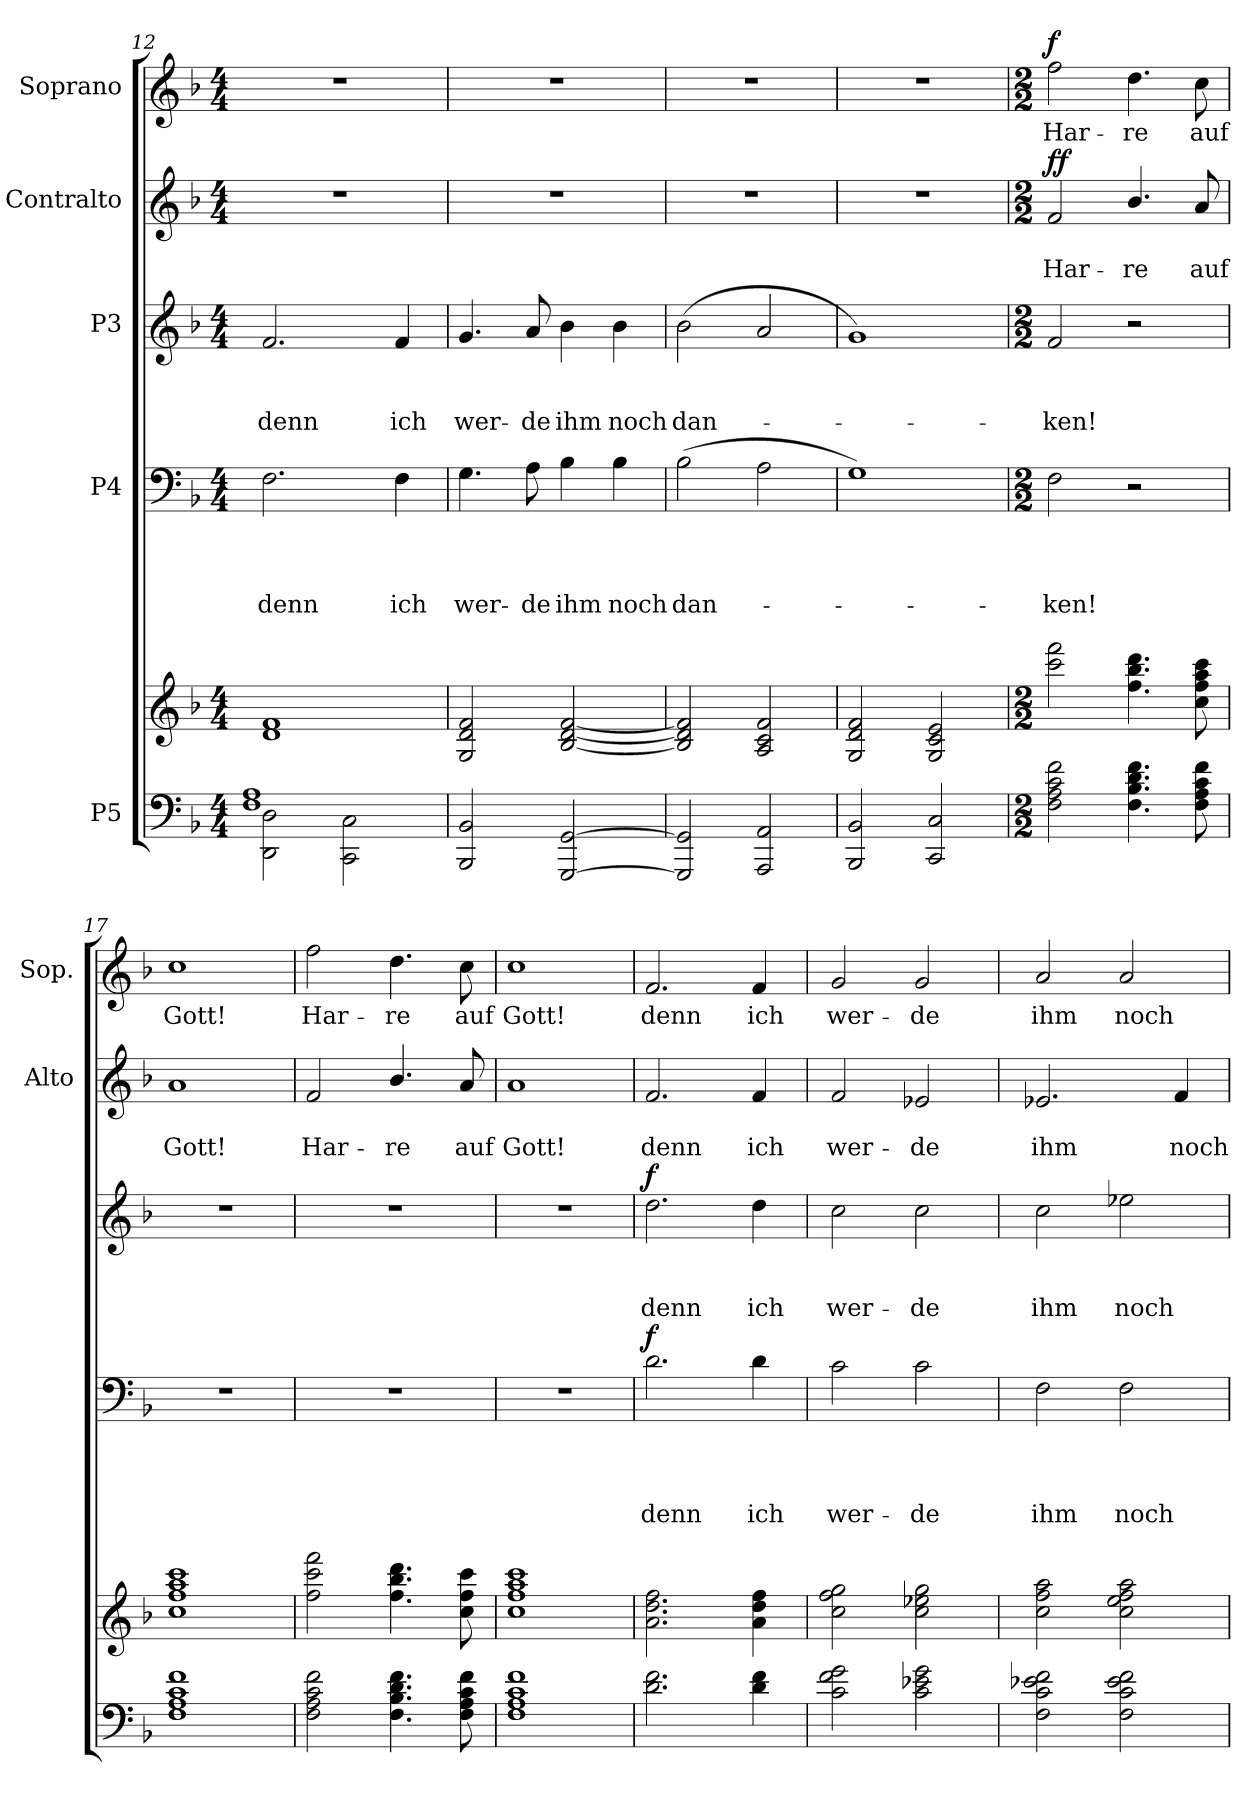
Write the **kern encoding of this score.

**kern	**kern	**kern	**text	**text	**text	**text	**dynam	**kern	**text	**text	**text	**dynam	**kern	**text	**text	**dynam	**kern	**text	**dynam
*part5	*part5	*part4	*part4	*part4	*part4	*part4	*part4	*part3	*part3	*part3	*part3	*part3	*part2	*part2	*part2	*part2	*part1	*part1	*part1
*staff6	*staff5	*staff4	*staff4	*staff4	*staff4	*staff4	*staff4	*staff3	*staff3	*staff3	*staff3	*staff3	*staff2	*staff2	*staff2	*staff2	*staff1	*staff1	*staff1
*I"P5	*	*I"P4	*	*	*	*	*	*I"P3	*	*	*	*	*I"Contralto	*	*	*	*I"Soprano	*	*
*	*	*	*	*	*	*	*	*	*	*	*	*	*I'Alto	*	*	*	*I'Sop.	*	*
*clefF4	*clefG2	*clefF4	*	*	*	*	*	*clefG2	*	*	*	*	*clefG2	*	*	*	*clefG2	*	*
*	*	*	*	*	*	*	*	*ITrd7c12	*	*	*	*	*	*	*	*	*	*	*
*k[b-]	*k[b-]	*k[b-]	*	*	*	*	*	*k[b-]	*	*	*	*	*k[b-]	*	*	*	*k[b-]	*	*
*F:	*F:	*F:	*	*	*	*	*	*F:	*	*	*	*	*F:	*	*	*	*F:	*	*
*M4/4	*M4/4	*M4/4	*	*	*	*	*	*M4/4	*	*	*	*	*M4/4	*	*	*	*M4/4	*	*
=12	=12	=12	=12	=12	=12	=12	=12	=12	=12	=12	=12	=12	=12	=12	=12	=12	=12	=12	=12
*^	*^	*	*	*	*	*	*	*	*	*	*	*	*	*	*	*	*	*	*
!	!	!	!	!	!	!	!	!LO:LY:b	!	!	!	!	!LO:LY:b	!	!	!	!	!	!	!	!
2DD\ 2D\	1F 1A	1ryy	1d 1f	2.F\	.	.	.	denn	.	2.F/	.	.	denn	.	1r	.	.	.	1r	.	.
2CC\ 2C\	.	.	.	.	.	.	.	.	.	.	.	.	.	.	.	.	.	.	.	.	.
!	!	!	!	!	!	!	!	!LO:LY:b	!	!	!	!	!LO:LY:b	!	!	!	!	!	!	!	!
.	.	.	.	4F\	.	.	.	ich	.	4F/	.	.	ich	.	.	.	.	.	.	.	.
=13	=13	=13	=13	=13	=13	=13	=13	=13	=13	=13	=13	=13	=13	=13	=13	=13	=13	=13	=13	=13	=13
!	!	!	!	!	!	!	!	!LO:LY:b	!	!	!	!	!LO:LY:b	!	!	!	!	!	!	!	!
2BBB-/ 2BB-/	1ryy	1ryy	2G/ 2d/ 2f/	4.G\	.	.	.	wer-	.	4.G/	.	.	wer-	.	1r	.	.	.	1r	.	.
!	!	!	!	!	!	!	!	!LO:LY:b	!	!	!	!	!LO:LY:b	!	!	!	!	!	!	!	!
.	.	.	.	8A\	.	.	.	-de	.	8A/	.	.	-de	.	.	.	.	.	.	.	.
!	!	!	!	!	!	!	!	!LO:LY:b	!	!	!	!	!LO:LY:b	!	!	!	!	!	!	!	!
[<2GGG/ [>2GG/	.	.	[<2B-/ [<2d/ [>2f/	4B-\	.	.	.	ihm	.	4B-\	.	.	ihm	.	.	.	.	.	.	.	.
!	!	!	!	!	!	!	!	!LO:LY:b	!	!	!	!	!LO:LY:b	!	!	!	!	!	!	!	!
.	.	.	.	4B-\	.	.	.	noch	.	4B-\	.	.	noch	.	.	.	.	.	.	.	.
=14	=14	=14	=14	=14	=14	=14	=14	=14	=14	=14	=14	=14	=14	=14	=14	=14	=14	=14	=14	=14	=14
!	!	!	!	!	!	!	!	!LO:LY:b	!	!	!	!	!LO:LY:b	!	!	!	!	!	!	!	!
2GGG/] 2GG/]	1ryy	1ryy	2B-/] 2d/] 2f/]	(>2B-\	.	.	.	dan-	.	(>2B-\	.	.	dan-	.	1r	.	.	.	1r	.	.
2AAA/ 2AA/	.	.	2A/ 2c/ 2f/	2A\	.	.	.	.	.	2A/	.	.	.	.	.	.	.	.	.	.	.
=15	=15	=15	=15	=15	=15	=15	=15	=15	=15	=15	=15	=15	=15	=15	=15	=15	=15	=15	=15	=15	=15
2BBB-/ 2BB-/	1ryy	1ryy	2G/ 2d/ 2f/	1G)	.	.	.	.	.	1G)	.	.	.	.	1r	.	.	.	1r	.	.
2CC/ 2C/	.	.	2G/ 2c/ 2e/	.	.	.	.	.	.	.	.	.	.	.	.	.	.	.	.	.	.
!!LO:PB:g=z
=16	=16	=16	=16	=16	=16	=16	=16	=16	=16	=16	=16	=16	=16	=16	=16	=16	=16	=16	=16	=16	=16
*M2/2	*	*M2/2	*	*M2/2	*	*	*	*	*	*M2/2	*	*	*	*	*M2/2	*	*	*	*M2/2	*	*
*	*	*MM184	*	*MM184	*	*	*	*	*	*MM184	*	*	*	*	*MM184	*	*	*	*MM184	*	*
!	!	!	!	!	!	!	!	!LO:LY:b	!	!	!	!	!LO:LY:b	!	!	!	!LO:LY:b	!LO:DY:a	!	!LO:LY:b	!
!	!	!	!	!	!	!	!	!	!	!	!	!	!	!	!	!	!	!LO:DY:n=1:a	!	!	!LO:DY:a
2F\ 2A\ 2c\ 2f\	1ryy	1ryy	2ccc\ 2fff\	2F\	.	.	.	-ken!	.	2F/	.	.	-ken!	.	2f/	.	Har-	f f	2ff\	Har-	f
!	!	!	!	!	!	!	!	!	!	!	!	!	!	!	!	!	!LO:LY:b	!	!	!LO:LY:b	!
4.F\ 4.B-\ 4.d\ 4.f\	.	.	4.ff\ 4.bb-\ 4.ddd\	2r	.	.	.	.	.	2r	.	.	.	.	4.b-/	.	-re	.	4.dd\	-re	.
!	!	!	!	!	!	!	!	!	!	!	!	!	!	!	!	!	!LO:LY:b	!	!	!LO:LY:b	!
8F\ 8A\ 8c\ 8f\	.	.	8cc\ 8ff\ 8aa\ 8ccc\	.	.	.	.	.	.	.	.	.	.	.	8a/	.	auf	.	8cc\	auf	.
=17	=17	=17	=17	=17	=17	=17	=17	=17	=17	=17	=17	=17	=17	=17	=17	=17	=17	=17	=17	=17	=17
!	!	!	!	!	!	!	!	!	!	!	!	!	!	!	!	!	!LO:LY:b	!	!	!LO:LY:b	!
1F 1A 1c 1f	1ryy	1ryy	1cc 1ff 1aa 1ccc	1r	.	.	.	.	.	1r	.	.	.	.	1a	.	Gott!	.	1cc	Gott!	.
=18	=18	=18	=18	=18	=18	=18	=18	=18	=18	=18	=18	=18	=18	=18	=18	=18	=18	=18	=18	=18	=18
!	!	!	!	!	!	!	!	!	!	!	!	!	!	!	!	!	!LO:LY:b	!	!	!LO:LY:b	!
2F\ 2A\ 2c\ 2f\	1ryy	1ryy	2ff\ 2ccc\ 2fff\	1r	.	.	.	.	.	1r	.	.	.	.	2f/	.	Har-	.	2ff\	Har-	.
!	!	!	!	!	!	!	!	!	!	!	!	!	!	!	!	!	!LO:LY:b	!	!	!LO:LY:b	!
4.F\ 4.B-\ 4.d\ 4.f\	.	.	4.ff\ 4.bb-\ 4.ddd\	.	.	.	.	.	.	.	.	.	.	.	4.b-/	.	-re	.	4.dd\	-re	.
!	!	!	!	!	!	!	!	!	!	!	!	!	!	!	!	!	!LO:LY:b	!	!	!LO:LY:b	!
8F\ 8A\ 8c\ 8f\	.	.	8cc\ 8ff\ 8ccc\	.	.	.	.	.	.	.	.	.	.	.	8a/	.	auf	.	8cc\	auf	.
=19	=19	=19	=19	=19	=19	=19	=19	=19	=19	=19	=19	=19	=19	=19	=19	=19	=19	=19	=19	=19	=19
!	!	!	!	!	!	!	!	!	!	!	!	!	!	!	!	!	!LO:LY:b	!	!	!LO:LY:b	!
1F 1A 1c 1f	1ryy	1ryy	1cc 1ff 1aa 1ccc	1r	.	.	.	.	.	1r	.	.	.	.	1a	.	Gott!	.	1cc	Gott!	.
=20	=20	=20	=20	=20	=20	=20	=20	=20	=20	=20	=20	=20	=20	=20	=20	=20	=20	=20	=20	=20	=20
!	!	!	!	!	!	!	!	!LO:LY:b	!LO:DY:a	!	!	!	!LO:LY:b	!LO:DY:a	!	!	!LO:LY:b	!	!	!LO:LY:b	!
2.d\ 2.f\	1ryy	1ryy	2.a\ 2.dd\ 2.ff\	2.d\	.	.	.	denn	f	2.d\	.	.	denn	f	2.f/	.	denn	.	2.f/	denn	.
!	!	!	!	!	!	!	!	!LO:LY:b	!	!	!	!	!LO:LY:b	!	!	!	!LO:LY:b	!	!	!LO:LY:b	!
4d\ 4f\	.	.	4a\ 4dd\ 4ff\	4d\	.	.	.	ich	.	4d\	.	.	ich	.	4f/	.	ich	.	4f/	ich	.
=21	=21	=21	=21	=21	=21	=21	=21	=21	=21	=21	=21	=21	=21	=21	=21	=21	=21	=21	=21	=21	=21
!	!	!	!	!	!	!	!	!LO:LY:b	!	!	!	!	!LO:LY:b	!	!	!	!LO:LY:b	!	!	!LO:LY:b	!
2c\ 2f\ 2g\	1ryy	1ryy	2cc\ 2ff\ 2gg\	2c\	.	.	.	wer-	.	2c\	.	.	wer-	.	2f/	.	wer-	.	2g/	wer-	.
!	!	!	!	!	!	!	!	!LO:LY:b	!	!	!	!	!LO:LY:b	!	!	!	!LO:LY:b	!	!	!LO:LY:b	!
2c\ 2e-X\ 2g\	.	.	2cc\ 2ee-X\ 2gg\	2c\	.	.	.	-de	.	2c\	.	.	-de	.	2e-X/	.	-de	.	2g/	-de	.
=22	=22	=22	=22	=22	=22	=22	=22	=22	=22	=22	=22	=22	=22	=22	=22	=22	=22	=22	=22	=22	=22
!	!	!	!	!	!	!	!	!LO:LY:b	!	!	!	!	!LO:LY:b	!	!	!	!LO:LY:b	!	!	!LO:LY:b	!
2F\ 2c\ 2e-X\ 2f\	1ryy	1ryy	2cc\ 2ff\ 2aa\	2F\	.	.	.	ihm	.	2c\	.	.	ihm	.	2.e-X/	.	ihm	.	2a/	ihm	.
!	!	!	!	!	!	!	!	!LO:LY:b	!	!	!	!	!LO:LY:b	!	!	!	!	!	!	!LO:LY:b	!
2F\ 2c\ 2e-\ 2f\	.	.	2cc\ 2ee\ 2ff\ 2aa\	2F\	.	.	.	noch	.	2e-X\	.	.	noch	.	.	.	.	.	2a/	noch	.
!	!	!	!	!	!	!	!	!	!	!	!	!	!	!	!	!	!LO:LY:b	!	!	!	!
.	.	.	.	.	.	.	.	.	.	.	.	.	.	.	4f/	.	noch	.	.	.	.
*v	*v	*	*	*	*	*	*	*	*	*	*	*	*	*	*	*	*	*	*	*	*
*	*v	*v	*	*	*	*	*	*	*	*	*	*	*	*	*	*	*	*	*	*
=	=	=	=	=	=	=	=	=	=	=	=	=	=	=	=	=	=	=	=
*-	*-	*-	*-	*-	*-	*-	*-	*-	*-	*-	*-	*-	*-	*-	*-	*-	*-	*-	*-
